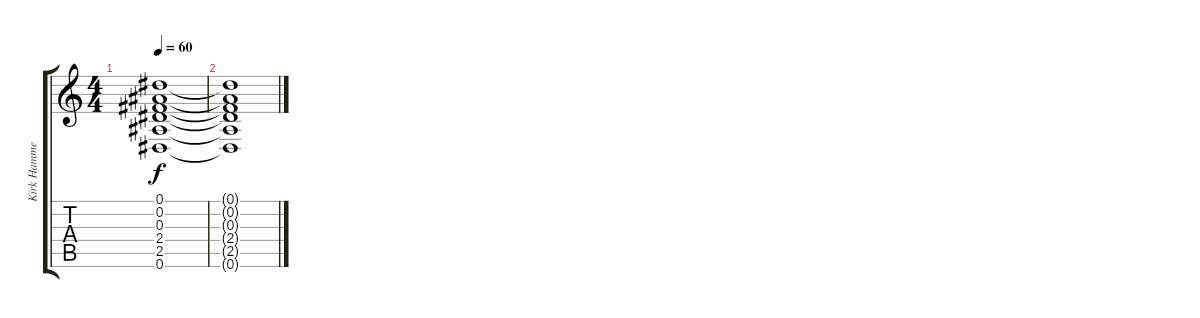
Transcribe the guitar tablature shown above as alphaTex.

\track ("Kirk Hammett" "Kirk Hamme") {instrument electricguitarclean}
\staff {score tabs}
\tuning (Eb4 Bb3 Gb3 Db3 Ab2 Eb2) {hide}
\ts (4 4)
\tempo 60
\clef g2
\ks c
(0.1 0.2 0.3 2.4 2.5 0.6).1{dy f} |
(0.1{t} 0.2{t} 0.3{t} 2.4{t} 2.5{t} 0.6{t}).1
